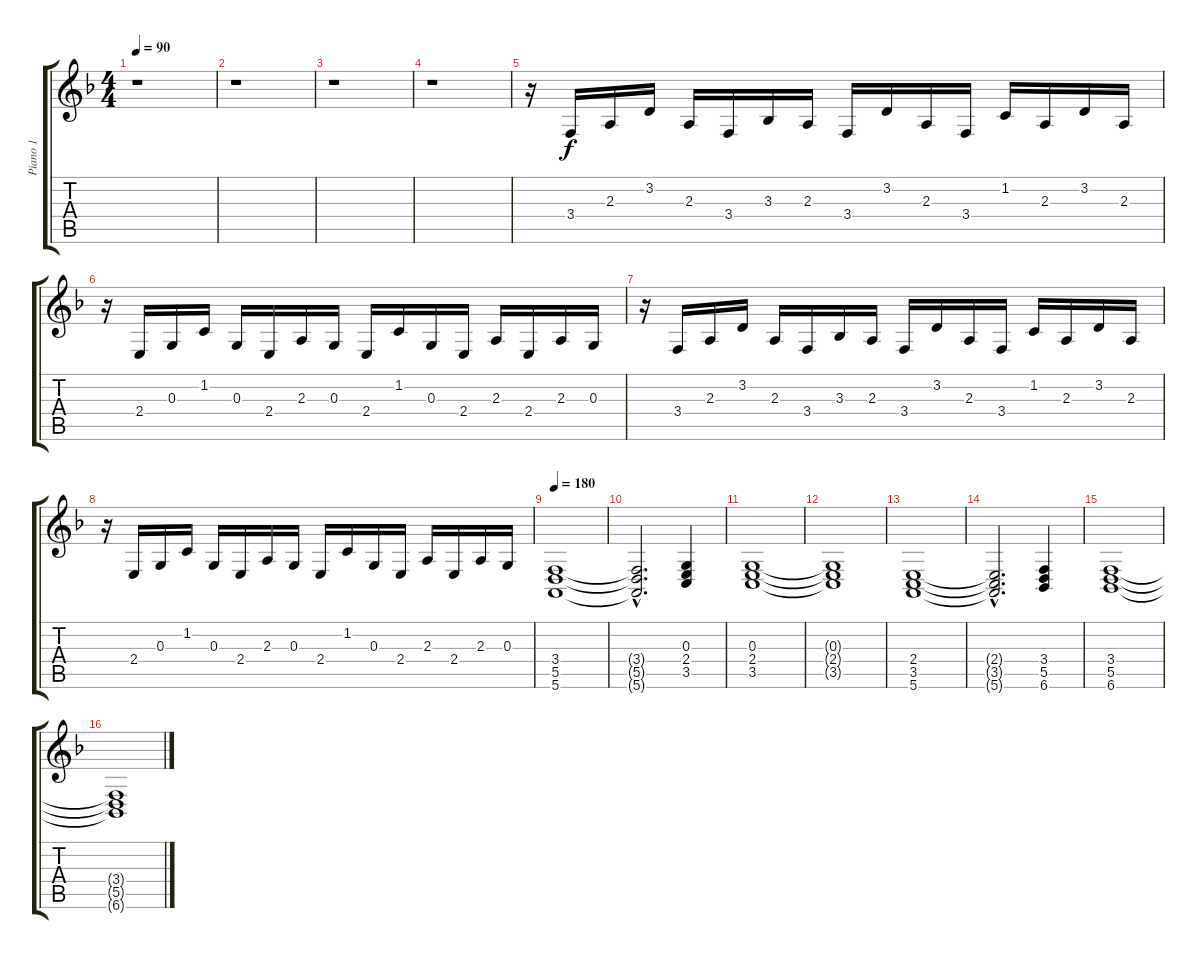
\track ("Piano 1" "Piano 1") {instrument acousticgrandpiano}
\staff {score tabs}
\tuning (E4 B3 G3 D3 A2 E2) {hide}
\ts (4 4)
\tempo 90
\clef g2
\ks f
r.1{dy f} |
r.1 |
r.1 |
r.1 |
r.16 3.4.16 2.3.16 3.2.16 2.3.16 3.4.16 3.3.16 2.3.16 3.4.16 3.2.16 2.3.16 3.4.16 1.2.16 2.3.16 3.2.16 2.3.16 |
r.16 2.4.16 0.3.16 1.2.16 0.3.16 2.4.16 2.3.16 0.3.16 2.4.16 1.2.16 0.3.16 2.4.16 2.3.16 2.4.16 2.3.16 0.3.16 |
r.16 3.4.16 2.3.16 3.2.16 2.3.16 3.4.16 3.3.16 2.3.16 3.4.16 3.2.16 2.3.16 3.4.16 1.2.16 2.3.16 3.2.16 2.3.16 |
r.16 2.4.16 0.3.16 1.2.16 0.3.16 2.4.16 2.3.16 0.3.16 2.4.16 1.2.16 0.3.16 2.4.16 2.3.16 2.4.16 2.3.16 0.3.16 |
\tempo 180
(3.4 5.5 5.6).1{instrument stringensemble1} |
(3.4{hac t} 5.5{hac t} 5.6{hac t}).2{d} (0.3 2.4 3.5).4 |
(0.3 2.4 3.5).1 |
(0.3{t} 2.4{t} 3.5{t}).1 |
(2.4 3.5 5.6).1 |
(2.4{hac t} 3.5{hac t} 5.6{hac t}).2{d} (3.4 5.5 6.6).4 |
(3.4 5.5 6.6).1 |
(3.4{t} 5.5{t} 6.6{t}).1
